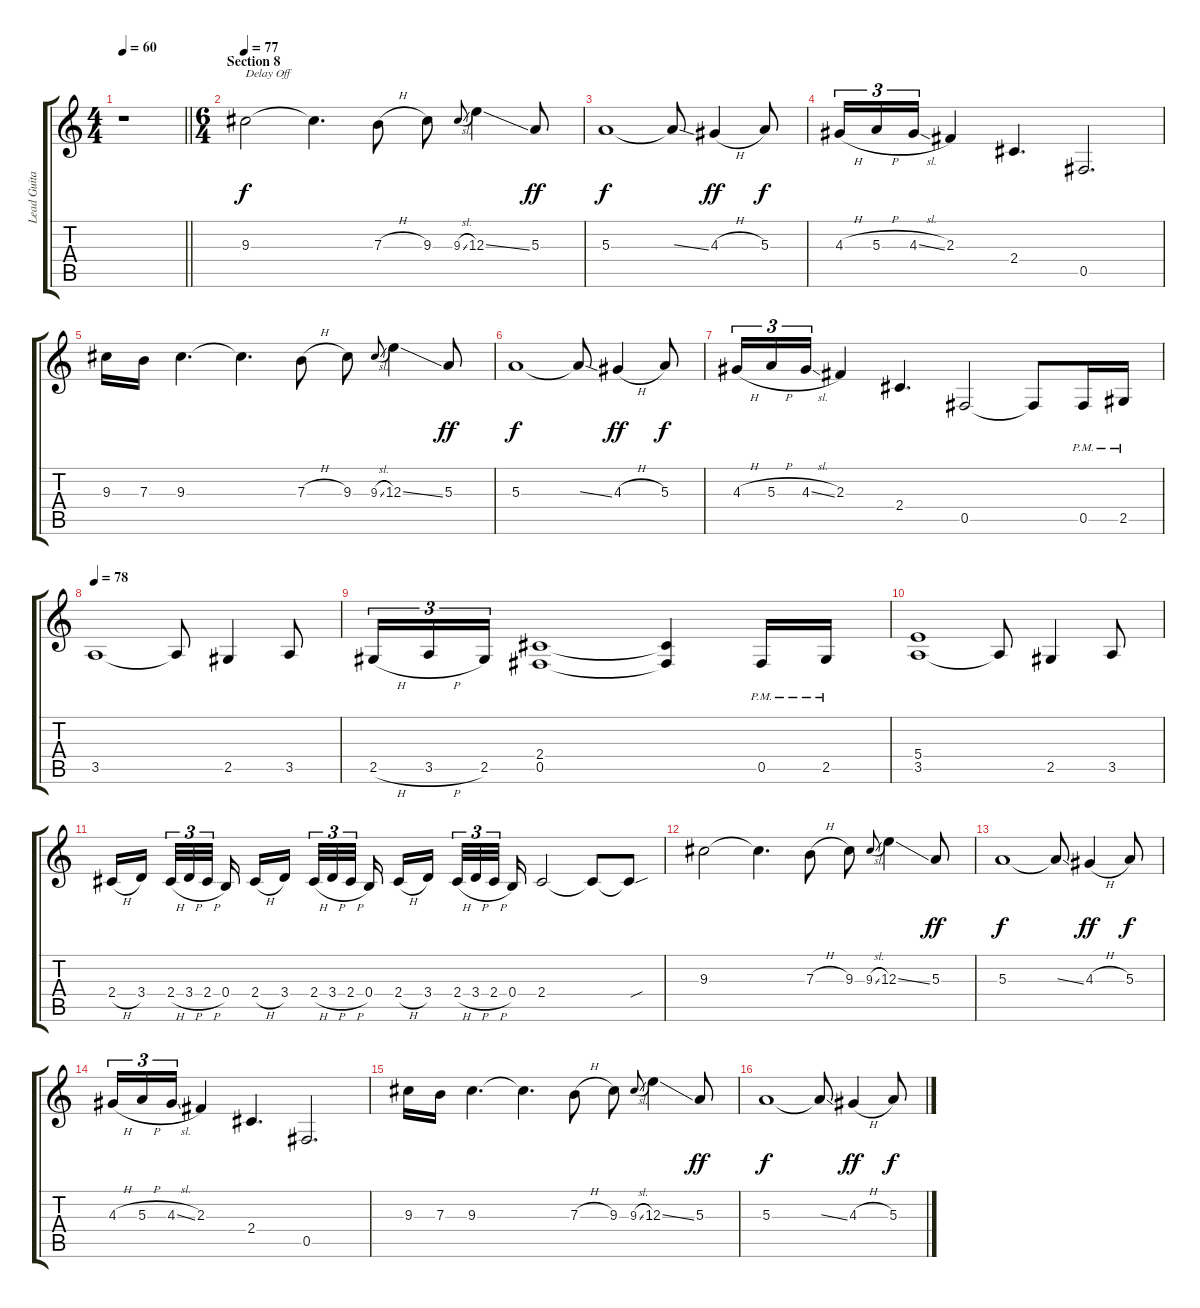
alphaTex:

\track ("Lead Guitar (Distortion with Delay)" "Lead Guita") {instrument overdrivenguitar}
\staff {score tabs}
\tuning (Db4 Ab3 E3 B2 Gb2 Db2) {hide}
\ts (4 4)
\tempo 60
\clef g2
\barLineRight lightlight
\ks c
r.1{dy f} |
\ts (6 4)
\section ("" "Section 8")
\tempo 77
9.3.2{txt "Delay Off" balance 8} 9.3{t}.4{d} 7.3{h}.8 9.3.8 9.3{sl}.8{gr onbeat} 12.3{ss}.4 5.3.8{dy ff} |
5.3.1{dy f} 5.3{ss t}.8 4.3{h}.4{dy ff} 5.3.8{dy f} |
4.3{h}.16{tu (3 2)} 5.3{h}.16{tu (3 2)} 4.3{sl}.16{tu (3 2)} 2.3.4 2.4.4{d} 0.5.2{d} |
9.3.16 7.3.16 9.3.4{d} 9.3{t}.4{d} 7.3{h}.8 9.3.8 9.3{sl}.8{gr onbeat} 12.3{ss}.4 5.3.8{dy ff} |
5.3.1{dy f} 5.3{ss t}.8 4.3{h}.4{dy ff} 5.3.8{dy f} |
4.3{h}.16{tu (3 2)} 5.3{h}.16{tu (3 2)} 4.3{sl}.16{tu (3 2)} 2.3.4 2.4.4{d} 0.5.2 0.5{t}.8 0.5{pm}.16 2.5{pm}.16 |
\tempo 78
3.5.1 3.5{t}.8 2.5.4 3.5.8 |
2.5{h}.16{tu (3 2)} 3.5{h}.16{tu (3 2)} 2.5.16{tu (3 2)} (2.4 0.5).1 (2.4{t} 0.5{t}).4 0.5{pm}.16 2.5{pm}.16 |
(5.4 3.5).1 3.5{t}.8 2.5.4 3.5.8 |
2.4{h}.16 3.4.16{beam splitsecondary} 2.4{h}.32{tu (3 2)} 3.4{h}.32{tu (3 2)} 2.4{h}.32{tu (3 2) beam splitsecondary} 0.4.16 2.4{h}.16 3.4.16{beam splitsecondary} 2.4{h}.32{tu (3 2)} 3.4{h}.32{tu (3 2)} 2.4{h}.32{tu (3 2) beam splitsecondary} 0.4.16 2.4{h}.16 3.4.16{beam splitsecondary} 2.4{h}.32{tu (3 2)} 3.4{h}.32{tu (3 2)} 2.4{h}.32{tu (3 2) beam splitsecondary} 0.4.16 2.4.2 2.4{t}.8 2.4{sou t}.8 |
9.3.2 9.3{t}.4{d} 7.3{h}.8 9.3.8 9.3{sl}.8{gr onbeat} 12.3{ss}.4 5.3.8{dy ff} |
5.3.1{dy f} 5.3{ss t}.8 4.3{h}.4{dy ff} 5.3.8{dy f} |
4.3{h}.16{tu (3 2)} 5.3{h}.16{tu (3 2)} 4.3{sl}.16{tu (3 2)} 2.3.4 2.4.4{d} 0.5.2{d} |
9.3.16 7.3.16 9.3.4{d} 9.3{t}.4{d} 7.3{h}.8 9.3.8 9.3{sl}.8{gr onbeat} 12.3{ss}.4 5.3.8{dy ff} |
5.3.1{dy f} 5.3{ss t}.8 4.3{h}.4{dy ff} 5.3.8{dy f}
